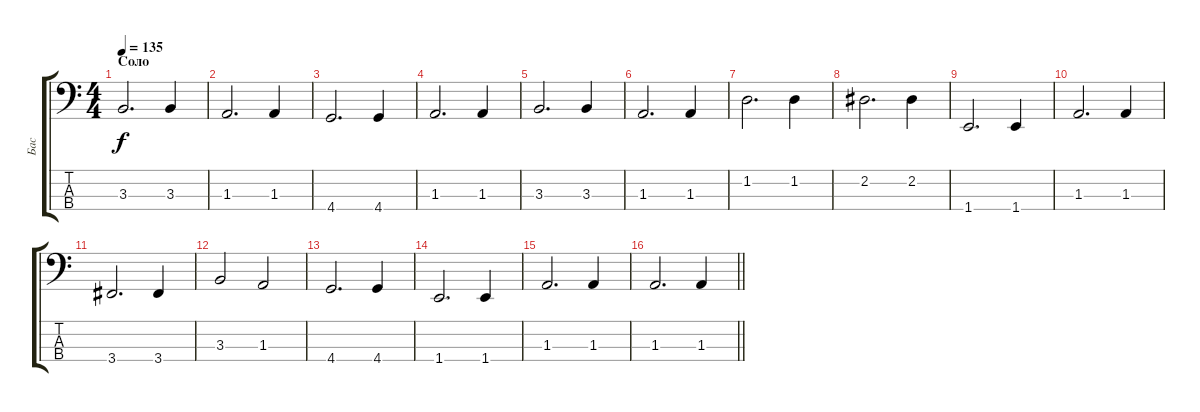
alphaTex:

\track ("Бас" "Бас") {instrument electricbassfinger}
\staff {score tabs}
\tuning (Gb2 Db2 Ab1 Eb1) {hide}
\ts (4 4)
\section ("" "Соло")
\tempo 135
\clef f4
\ks c
3.3.2{d dy f} 3.3.4 |
1.3.2{d} 1.3.4 |
4.4.2{d} 4.4.4 |
1.3.2{d} 1.3.4 |
3.3.2{d} 3.3.4 |
1.3.2{d} 1.3.4 |
1.2.2{d} 1.2.4 |
2.2.2{d} 2.2.4 |
1.4.2{d} 1.4.4 |
1.3.2{d} 1.3.4 |
3.4.2{d} 3.4.4 |
3.3.2 1.3.2 |
4.4.2{d} 4.4.4 |
1.4.2{d} 1.4.4 |
1.3.2{d} 1.3.4 |
\barLineRight lightlight
1.3.2{d} 1.3.4
